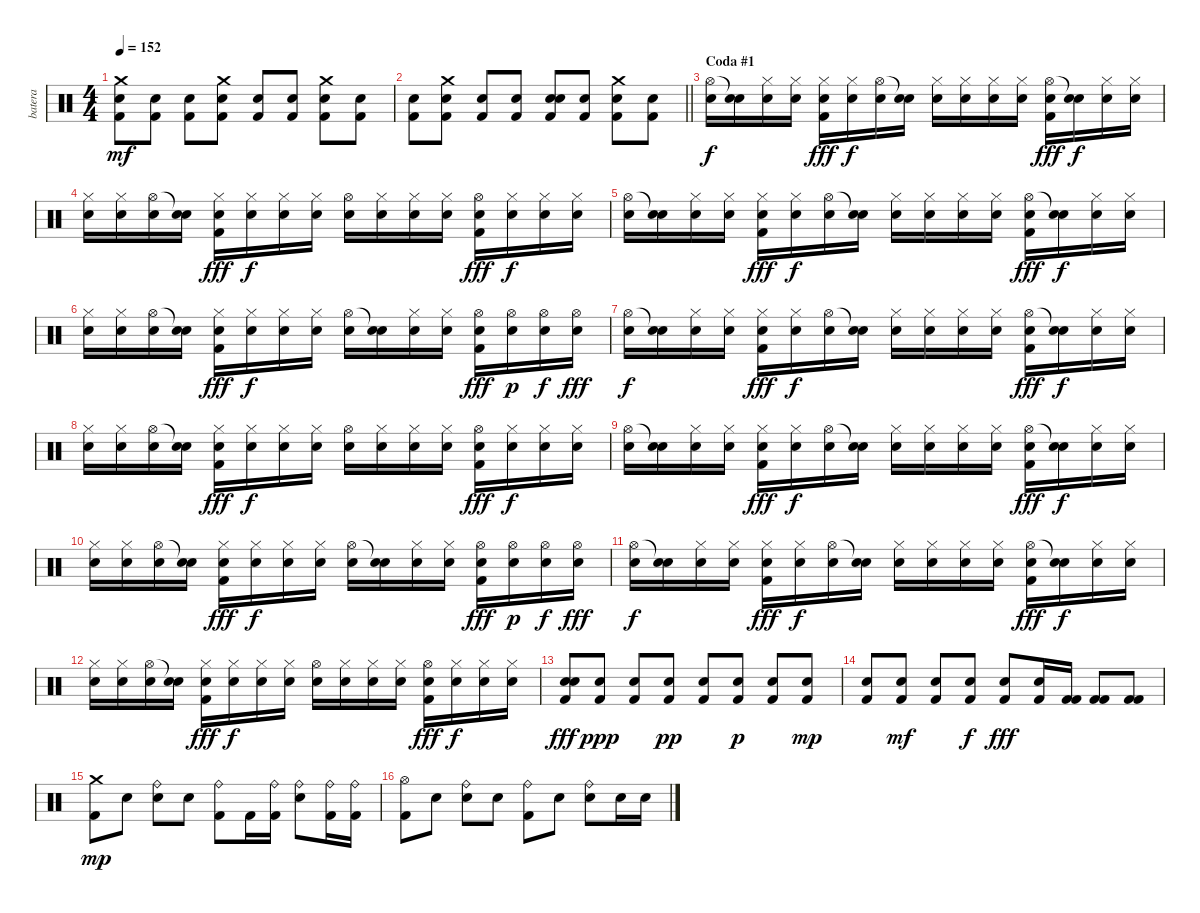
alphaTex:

\track ("batera" "batera") {instrument percussion}
\staff {score}
\articulation defaults
\ts (4 4)
\tempo 152
\clef neutral
\ks c
("Crash medium (hit)" "Kick (hit) 2" "Snare (hit) 2").8{dy mf} ("Snare (hit)" "Kick (hit) 2").8 ("Snare (hit)" "Kick (hit) 2").8 ("Crash medium (hit)" "Kick (hit) 2" "Snare (hit) 2").8 ("Snare (hit)" "Kick (hit) 2").8 ("Snare (hit)" "Kick (hit) 2").8 ("Crash medium (hit)" "Kick (hit) 2" "Snare (hit) 2").8 ("Snare (hit)" "Kick (hit) 2").8 |
\barLineRight lightlight
("Snare (hit)" "Kick (hit) 2").8 ("Crash medium (hit)" "Kick (hit) 2" "Snare (hit) 2").8 ("Snare (hit)" "Kick (hit) 2").8 ("Snare (hit)" "Kick (hit) 2").8 ("Snare (hit)" "Kick (hit) 2" "Snare (hit) 2").8 ("Snare (hit)" "Kick (hit) 2").8 ("Crash medium (hit)" "Kick (hit) 2" "Snare (hit) 2").8 ("Snare (hit)" "Kick (hit) 2").8 |
\section ("" "Coda #1")
("Snare (hit)" "Hi-Hat (open)").16{dy f} ("Snare (hit)" "Snare (hit)"{t}).16 ("Snare (hit)" "Hi-Hat (closed)").16 ("Snare (hit)" "Hi-Hat (closed)").16 ("Snare (hit)" "Hi-Hat (closed)" "Kick (hit) 2").16{dy fff} ("Snare (hit)" "Hi-Hat (closed)").16{dy f} ("Snare (hit)" "Hi-Hat (open)").16 ("Snare (hit)" "Snare (hit)"{t}).16 ("Snare (hit)" "Hi-Hat (closed)").16 ("Snare (hit)" "Hi-Hat (closed)").16 ("Snare (hit)" "Hi-Hat (closed)").16 ("Snare (hit)" "Hi-Hat (closed)").16 ("Snare (hit)" "Hi-Hat (open)" "Kick (hit) 2").16{dy fff} ("Snare (hit)" "Snare (hit)"{t}).16{dy f} ("Snare (hit)" "Hi-Hat (closed)").16 ("Snare (hit)" "Hi-Hat (closed)").16 |
("Snare (hit)" "Hi-Hat (closed)").16 ("Snare (hit)" "Hi-Hat (closed)").16 ("Snare (hit)" "Hi-Hat (open)").16 ("Snare (hit)" "Snare (hit)"{t}).16 ("Snare (hit)" "Hi-Hat (closed)" "Kick (hit) 2").16{dy fff} ("Snare (hit)" "Hi-Hat (closed)").16{dy f} ("Snare (hit)" "Hi-Hat (closed)").16 ("Snare (hit)" "Hi-Hat (closed)").16 ("Snare (hit)" "Hi-Hat (open)").16 ("Snare (hit)" "Hi-Hat (closed)").16 ("Snare (hit)" "Hi-Hat (closed)").16 ("Snare (hit)" "Hi-Hat (closed)").16 ("Snare (hit)" "Hi-Hat (open)" "Kick (hit) 2").16{dy fff} ("Snare (hit)" "Hi-Hat (closed)").16{dy f} ("Snare (hit)" "Hi-Hat (closed)").16 ("Snare (hit)" "Hi-Hat (closed)").16 |
("Snare (hit)" "Hi-Hat (open)").16 ("Snare (hit)" "Snare (hit)"{t}).16 ("Snare (hit)" "Hi-Hat (closed)").16 ("Snare (hit)" "Hi-Hat (closed)").16 ("Snare (hit)" "Hi-Hat (closed)" "Kick (hit) 2").16{dy fff} ("Snare (hit)" "Hi-Hat (closed)").16{dy f} ("Snare (hit)" "Hi-Hat (open)").16 ("Snare (hit)" "Snare (hit)"{t}).16 ("Snare (hit)" "Hi-Hat (closed)").16 ("Snare (hit)" "Hi-Hat (closed)").16 ("Snare (hit)" "Hi-Hat (closed)").16 ("Snare (hit)" "Hi-Hat (closed)").16 ("Snare (hit)" "Hi-Hat (open)" "Kick (hit) 2").16{dy fff} ("Snare (hit)" "Snare (hit)"{t}).16{dy f} ("Snare (hit)" "Hi-Hat (closed)").16 ("Snare (hit)" "Hi-Hat (closed)").16 |
("Snare (hit)" "Hi-Hat (closed)").16 ("Snare (hit)" "Hi-Hat (closed)").16 ("Snare (hit)" "Hi-Hat (open)").16 ("Snare (hit)" "Snare (hit)"{t}).16 ("Snare (hit)" "Hi-Hat (closed)" "Kick (hit) 2").16{dy fff} ("Snare (hit)" "Hi-Hat (closed)").16{dy f} ("Snare (hit)" "Hi-Hat (closed)").16 ("Snare (hit)" "Hi-Hat (closed)").16 ("Snare (hit)" "Hi-Hat (open)").16 ("Snare (hit)" "Snare (hit)"{t}).16 ("Snare (hit)" "Hi-Hat (closed)").16 ("Snare (hit)" "Hi-Hat (closed)").16 ("Snare (hit)" "Hi-Hat (open)" "Kick (hit) 2").16{dy fff} ("Snare (hit)" "Hi-Hat (open)").16{dy p} ("Snare (hit)" "Hi-Hat (open)").16{dy f} ("Snare (hit)" "Hi-Hat (open)").16{dy fff} |
("Snare (hit)" "Hi-Hat (open)").16{dy f} ("Snare (hit)" "Snare (hit)"{t}).16 ("Snare (hit)" "Hi-Hat (closed)").16 ("Snare (hit)" "Hi-Hat (closed)").16 ("Snare (hit)" "Hi-Hat (closed)" "Kick (hit) 2").16{dy fff} ("Snare (hit)" "Hi-Hat (closed)").16{dy f} ("Snare (hit)" "Hi-Hat (open)").16 ("Snare (hit)" "Snare (hit)"{t}).16 ("Snare (hit)" "Hi-Hat (closed)").16 ("Snare (hit)" "Hi-Hat (closed)").16 ("Snare (hit)" "Hi-Hat (closed)").16 ("Snare (hit)" "Hi-Hat (closed)").16 ("Snare (hit)" "Hi-Hat (open)" "Kick (hit) 2").16{dy fff} ("Snare (hit)" "Snare (hit)"{t}).16{dy f} ("Snare (hit)" "Hi-Hat (closed)").16 ("Snare (hit)" "Hi-Hat (closed)").16 |
("Snare (hit)" "Hi-Hat (closed)").16 ("Snare (hit)" "Hi-Hat (closed)").16 ("Snare (hit)" "Hi-Hat (open)").16 ("Snare (hit)" "Snare (hit)"{t}).16 ("Snare (hit)" "Hi-Hat (closed)" "Kick (hit) 2").16{dy fff} ("Snare (hit)" "Hi-Hat (closed)").16{dy f} ("Snare (hit)" "Hi-Hat (closed)").16 ("Snare (hit)" "Hi-Hat (closed)").16 ("Snare (hit)" "Hi-Hat (open)").16 ("Snare (hit)" "Hi-Hat (closed)").16 ("Snare (hit)" "Hi-Hat (closed)").16 ("Snare (hit)" "Hi-Hat (closed)").16 ("Snare (hit)" "Hi-Hat (open)" "Kick (hit) 2").16{dy fff} ("Snare (hit)" "Hi-Hat (closed)").16{dy f} ("Snare (hit)" "Hi-Hat (closed)").16 ("Snare (hit)" "Hi-Hat (closed)").16 |
("Snare (hit)" "Hi-Hat (open)").16 ("Snare (hit)" "Snare (hit)"{t}).16 ("Snare (hit)" "Hi-Hat (closed)").16 ("Snare (hit)" "Hi-Hat (closed)").16 ("Snare (hit)" "Hi-Hat (closed)" "Kick (hit) 2").16{dy fff} ("Snare (hit)" "Hi-Hat (closed)").16{dy f} ("Snare (hit)" "Hi-Hat (open)").16 ("Snare (hit)" "Snare (hit)"{t}).16 ("Snare (hit)" "Hi-Hat (closed)").16 ("Snare (hit)" "Hi-Hat (closed)").16 ("Snare (hit)" "Hi-Hat (closed)").16 ("Snare (hit)" "Hi-Hat (closed)").16 ("Snare (hit)" "Hi-Hat (open)" "Kick (hit) 2").16{dy fff} ("Snare (hit)" "Snare (hit)"{t}).16{dy f} ("Snare (hit)" "Hi-Hat (closed)").16 ("Snare (hit)" "Hi-Hat (closed)").16 |
("Snare (hit)" "Hi-Hat (closed)").16 ("Snare (hit)" "Hi-Hat (closed)").16 ("Snare (hit)" "Hi-Hat (open)").16 ("Snare (hit)" "Snare (hit)"{t}).16 ("Snare (hit)" "Hi-Hat (closed)" "Kick (hit) 2").16{dy fff} ("Snare (hit)" "Hi-Hat (closed)").16{dy f} ("Snare (hit)" "Hi-Hat (closed)").16 ("Snare (hit)" "Hi-Hat (closed)").16 ("Snare (hit)" "Hi-Hat (open)").16 ("Snare (hit)" "Snare (hit)"{t}).16 ("Snare (hit)" "Hi-Hat (closed)").16 ("Snare (hit)" "Hi-Hat (closed)").16 ("Snare (hit)" "Hi-Hat (open)" "Kick (hit) 2").16{dy fff} ("Snare (hit)" "Hi-Hat (open)").16{dy p} ("Snare (hit)" "Hi-Hat (open)").16{dy f} ("Snare (hit)" "Hi-Hat (open)").16{dy fff} |
("Snare (hit)" "Hi-Hat (open)").16{dy f} ("Snare (hit)" "Snare (hit)"{t}).16 ("Snare (hit)" "Hi-Hat (closed)").16 ("Snare (hit)" "Hi-Hat (closed)").16 ("Snare (hit)" "Hi-Hat (closed)" "Kick (hit) 2").16{dy fff} ("Snare (hit)" "Hi-Hat (closed)").16{dy f} ("Snare (hit)" "Hi-Hat (open)").16 ("Snare (hit)" "Snare (hit)"{t}).16 ("Snare (hit)" "Hi-Hat (closed)").16 ("Snare (hit)" "Hi-Hat (closed)").16 ("Snare (hit)" "Hi-Hat (closed)").16 ("Snare (hit)" "Hi-Hat (closed)").16 ("Snare (hit)" "Hi-Hat (open)" "Kick (hit) 2").16{dy fff} ("Snare (hit)" "Snare (hit)"{t}).16{dy f} ("Snare (hit)" "Hi-Hat (closed)").16 ("Snare (hit)" "Hi-Hat (closed)").16 |
("Snare (hit)" "Hi-Hat (closed)").16 ("Snare (hit)" "Hi-Hat (closed)").16 ("Snare (hit)" "Hi-Hat (open)").16 ("Snare (hit)" "Snare (hit)"{t}).16 ("Snare (hit)" "Hi-Hat (closed)" "Kick (hit) 2").16{dy fff} ("Snare (hit)" "Hi-Hat (closed)").16{dy f} ("Snare (hit)" "Hi-Hat (closed)").16 ("Snare (hit)" "Hi-Hat (closed)").16 ("Snare (hit)" "Hi-Hat (open)").16 ("Snare (hit)" "Hi-Hat (closed)").16 ("Snare (hit)" "Hi-Hat (closed)").16 ("Snare (hit)" "Hi-Hat (closed)").16 ("Snare (hit)" "Hi-Hat (open)" "Kick (hit) 2").16{dy fff} ("Snare (hit)" "Hi-Hat (closed)").16{dy f} ("Snare (hit)" "Hi-Hat (closed)").16 ("Snare (hit)" "Hi-Hat (closed)").16 |
("Electric Snare (hit)" "Snare (hit) 2" "Kick (hit) 2").8{dy fff} ("Snare (hit) 2" "Kick (hit) 2").8{dy ppp} ("Snare (hit) 2" "Kick (hit) 2").8 ("Snare (hit) 2" "Kick (hit) 2").8{dy pp} ("Snare (hit) 2" "Kick (hit) 2").8 ("Snare (hit) 2" "Kick (hit) 2").8{dy p} ("Snare (hit) 2" "Kick (hit) 2").8 ("Snare (hit) 2" "Kick (hit) 2").8{dy mp} |
("Snare (hit) 2" "Kick (hit) 2").8 ("Snare (hit) 2" "Kick (hit) 2").8{dy mf} ("Snare (hit) 2" "Kick (hit) 2").8 ("Snare (hit) 2" "Kick (hit) 2").8{dy f} ("Snare (hit) 2" "Kick (hit) 2").8{dy fff} ("Snare (hit) 2" "Kick (hit) 2").16 ("Kick (hit) 2" "Kick (hit) 2").16 ("Kick (hit) 2" "Kick (hit) 2").8 ("Kick (hit) 2" "Kick (hit) 2").8 |
("Crash medium (hit)" "Kick (hit) 2").8{dy mp} "Snare (hit)".8 ("Ride (bell)" "Snare (hit) 2").8 "Snare (hit)".8 ("Ride (bell)" "Kick (hit) 2").8 "Kick (hit) 2".16 ("Ride (bell)" "Kick (hit) 2").16 ("Ride (bell)" "Snare (hit) 2").8 ("Ride (bell)" "Kick (hit) 2").16 ("Ride (bell)" "Kick (hit) 2").16 |
("Hi-Hat (open)" "Kick (hit) 2").8 "Snare (hit)".8 ("Ride (bell)" "Snare (hit) 2").8 "Snare (hit)".8 ("Ride (bell)" "Kick (hit) 2").8 "Snare (hit)".8 ("Ride (bell)" "Snare (hit) 2").8 "Snare (hit)".16 "Snare (hit)".16
